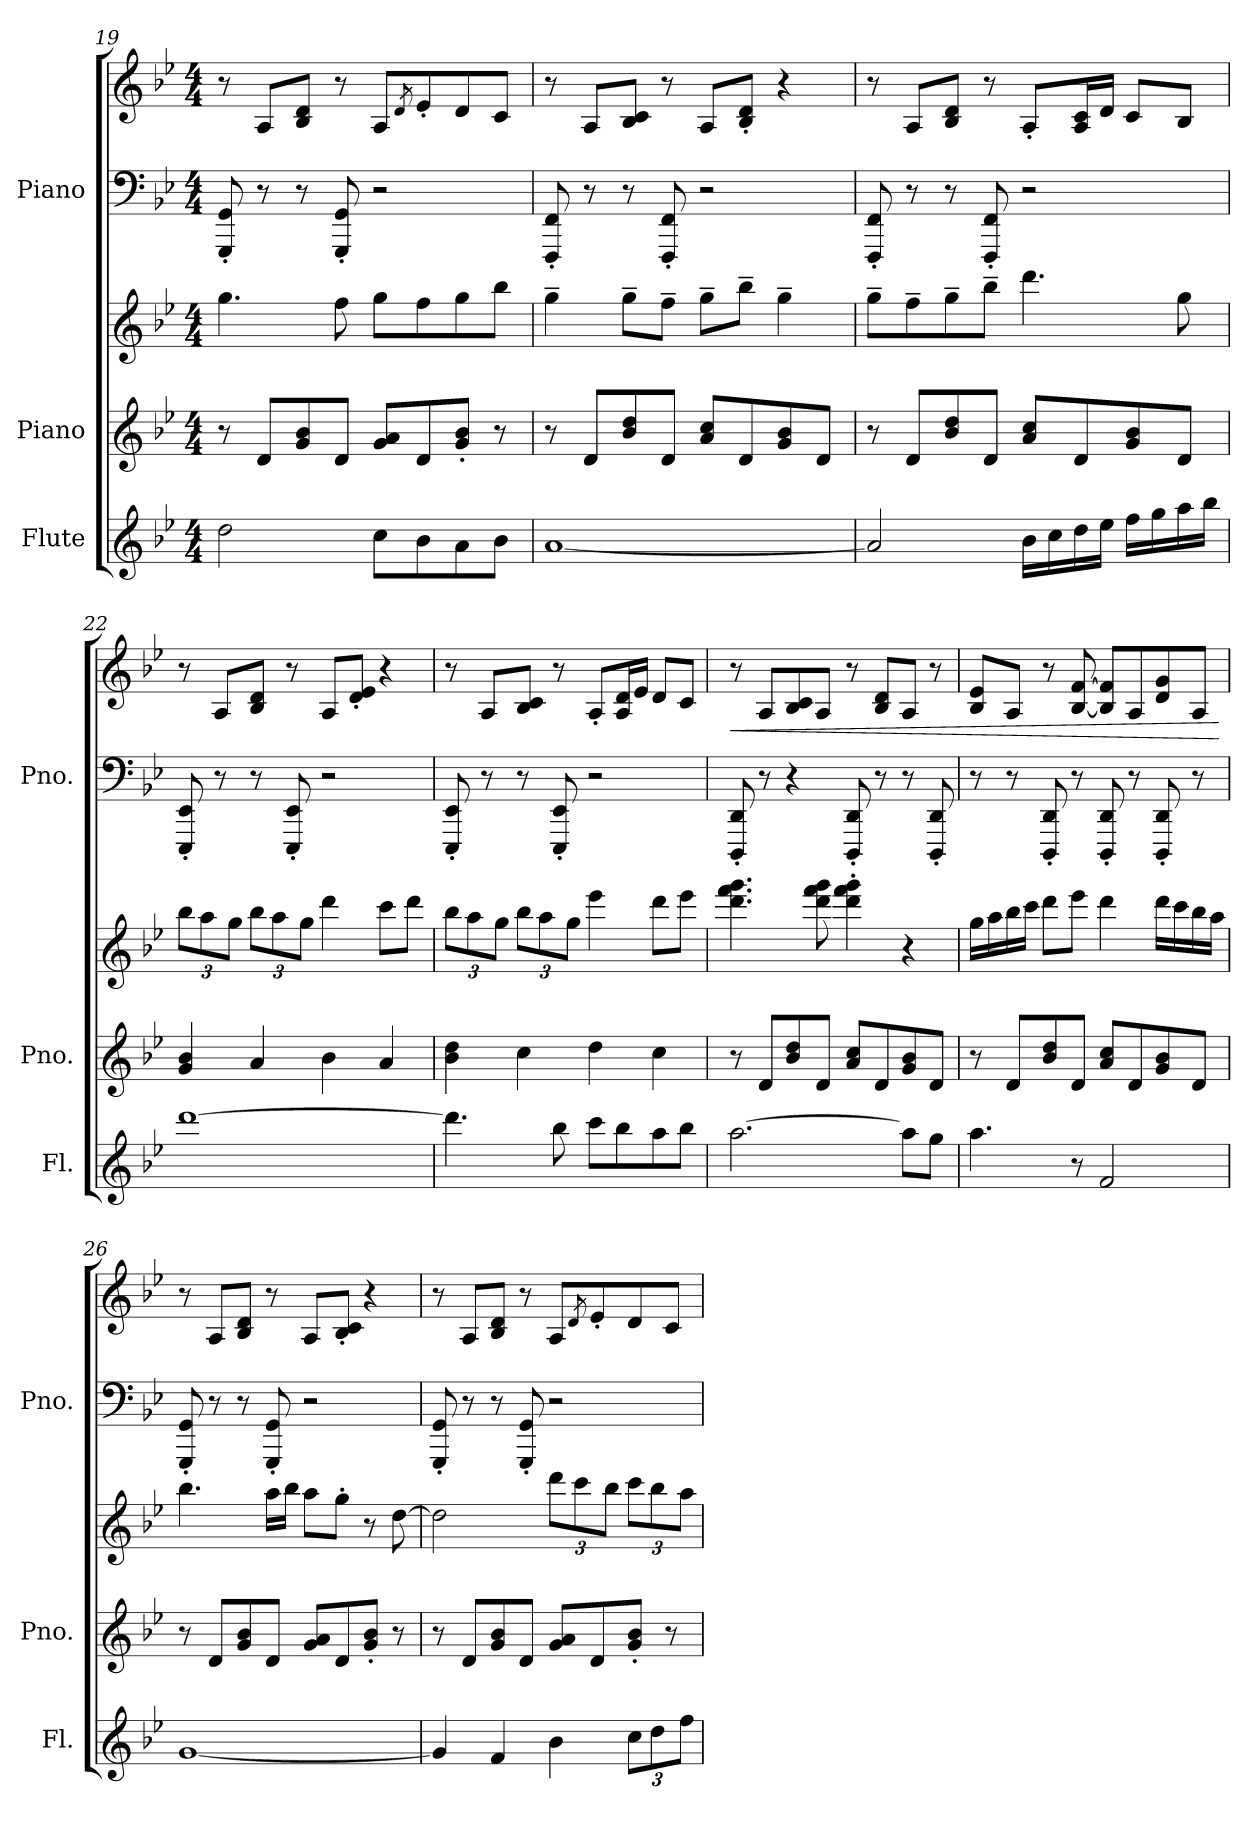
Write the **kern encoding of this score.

**kern	**kern	**kern	**kern	**kern	**dynam
*part3	*part2	*part2	*part1	*part1	*part1
*staff5	*staff4	*staff3	*staff2	*staff1	*staff1/2
*I"Flute	*I"Piano	*	*I"Piano	*	*
*I'Fl.	*I'Pno.	*	*I'Pno.	*	*
!!LO:PB:g=z
*clefG2	*clefG2	*clefG2	*clefF4	*clefG2	*
*k[b-e-]	*k[b-e-]	*k[b-e-]	*k[b-e-]	*k[b-e-]	*
*M4/4	*M4/4	*M4/4	*M4/4	*M4/4	*
=19	=19	=19	=19	=19	=19
2dd\	8r	4.gg\	8GGG/' 8GG/'	8r	.
.	8d/L	.	8r	8A/L	.
.	8g/ 8b-/	.	8r	8B-/ 8d/J	.
.	8d/J	8ff\	8GGG/' 8GG/'	8r	.
8cc\L	8g/ 8a/L	8gg\L	2r	8A/L	.
.	.	.	.	8qd/	.
8b-\	8d/	8ff\	.	8e-'/	.
8a\	8g/' 8b-/'J	8gg\	.	8d/	.
8b-\J	8r	8bb-\J	.	8c/J	.
=20	=20	=20	=20	=20	=20
[1a	8r	4gg~\	8FFF/' 8FF/'	8r	.
.	8d/L	.	8r	8A/L	.
.	8b-/ 8dd/	8gg~\L	8r	8B-/ 8c/J	.
.	8d/J	8ff~\J	8FFF/' 8FF/'	8r	.
.	8a/ 8cc/L	8gg~\L	2r	8A/L	.
.	8d/	8bb-~\J	.	8B-/' 8d/'J	.
.	8g/ 8b-/	4gg~\	.	4r	.
.	8d/J	.	.	.	.
=21	=21	=21	=21	=21	=21
2a/]	8r	8gg~\L	8FFF/' 8FF/'	8r	.
.	8d/L	8ff~\	8r	8A/L	.
.	8b-/ 8dd/	8gg~\	8r	8B-/ 8d/J	.
.	8d/J	8bb-~\J	8FFF/' 8FF/'	8r	.
16b-\LL	8a/ 8cc/L	4.ddd\	2r	8A'/L	.
16cc\	.	.	.	.	.
16dd\	8d/	.	.	16A/ 16c/L	.
16ee-\JJ	.	.	.	16d/JJ	.
16ff\LL	8g/ 8b-/	.	.	8c/L	.
16gg\	.	.	.	.	.
16aa\	8d/J	8gg\	.	8B-/J	.
16bb-\JJ	.	.	.	.	.
!!LO:LB:g=z
=22	=22	=22	=22	=22	=22
*	*	*Xbrackettup	*	*	*
[1ddd	4g/ 4b-/	12bb-\L	8EEE-/' 8EE-/'	8r	.
.	.	12aa\	.	.	.
.	.	.	8r	8A/L	.
.	.	12gg\J	.	.	.
.	4a/	12bb-\L	8r	8B-/ 8d/J	.
.	.	12aa\	.	.	.
.	.	.	8EEE-/' 8EE-/'	8r	.
.	.	12gg\J	.	.	.
.	4b-\	4ddd\	2r	8A/L	.
.	.	.	.	8d/' 8e-/'J	.
.	4a/	8ccc\L	.	4r	.
.	.	8ddd\J	.	.	.
=23	=23	=23	=23	=23	=23
4.ddd\]	4b-\ 4dd\	12bb-\L	8EEE-/' 8EE-/'	8r	.
.	.	12aa\	.	.	.
.	.	.	8r	8A/L	.
.	.	12gg\J	.	.	.
.	4cc\	12bb-\L	8r	8B-/ 8c/J	.
.	.	12aa\	.	.	.
8bb-\	.	.	8EEE-/' 8EE-/'	8r	.
.	.	12gg\J	.	.	.
8ccc\L	4dd\	4eee-\	2r	8A'/L	.
8bb-\	.	.	.	16A/ 16d/L	.
.	.	.	.	16e-/JJ	.
8aa\	4cc\	8ddd\L	.	8d/L	.
8bb-\J	.	8eee-\J	.	8c/J	.
=24	=24	=24	=24	=24	=24
!	!	!	!	!	!LO:HP:b
[2.aa\	8r	4.ddd\ 4.fff\ 4.ggg\	8DDD/' 8DD/'	8r	<
.	8d/L	.	8r	8A/L	.
.	8b-/ 8dd/	.	4r	8B-/ 8c/	.
.	8d/J	8ddd\ 8fff\ 8ggg\	.	8A/J	.
.	8a/ 8cc/L	4ddd\' 4fff\' 4ggg\'	8DDD/' 8DD/'	8r	.
.	8d/	.	8r	8B-/ 8d/L	.
8aa\L]	8g/ 8b-/	4r	8r	8A/J	.
8gg\J	8d/J	.	8DDD/' 8DD/'	8r	.
!!LO:PB:g=z
=25	=25	=25	=25	=25	=25
4.aa\	8r	16gg\LL	8r	8B-/ 8e-/L	.
.	.	16aa\	.	.	.
.	8d/L	16bb-\	8r	8A/J	.
.	.	16ccc\JJ	.	.	.
.	8b-/ 8dd/	8ddd\L	8DDD/' 8DD/'	8r	.
8r	8d/J	8eee-\J	8r	[8B-/ [8f/	.
2f/	8a/ 8cc/L	4ddd\	8DDD/' 8DD/'	8B-/] 8f/]L	.
.	8d/	.	8r	8A/	.
.	8g/ 8b-/	16ddd\LL	8DDD/' 8DD/'	8d/ 8g/	.
.	.	16ccc\	.	.	.
.	8d/J	16bb-\	8r	8A/J	.
.	.	16aa\JJ	.	.	.
.	.	.	.	.	[
=26	=26	=26	=26	=26	=26
[1g	8r	4.bb-\	8GGG/' 8GG/'	8r	.
.	8d/L	.	8r	8A/L	.
.	8g/ 8b-/	.	8r	8B-/ 8d/J	.
.	8d/J	16aa\LL	8GGG/' 8GG/'	8r	.
.	.	16bb-\JJ	.	.	.
.	8g/ 8a/L	8aa\L	2r	8A/L	.
.	8d/	8gg'\J	.	8B-/' 8c/'J	.
.	8g/' 8b-/'J	8r	.	4r	.
.	8r	[8dd\	.	.	.
=27	=27	=27	=27	=27	=27
4g/]	8r	2dd\]	8GGG/' 8GG/'	8r	.
.	8d/L	.	8r	8A/L	.
4f/	8g/ 8b-/	.	8r	8B-/ 8d/J	.
.	8d/J	.	8GGG/' 8GG/'	8r	.
4b-\	8g/ 8a/L	12ddd\L	2r	8A/L	.
.	.	12ccc\	.	.	.
.	.	.	.	8qd/	.
.	8d/	.	.	8e-'/	.
.	.	12bb-\J	.	.	.
*Xbrackettup	*	*	*	*	*
12cc\L	8g/' 8b-/'J	12ccc\L	.	8d/	.
12dd\	.	12bb-\	.	.	.
.	8r	.	.	8c/J	.
12ff\J	.	12aa\J	.	.	.
=	=	=	=	=	=
*-	*-	*-	*-	*-	*-
